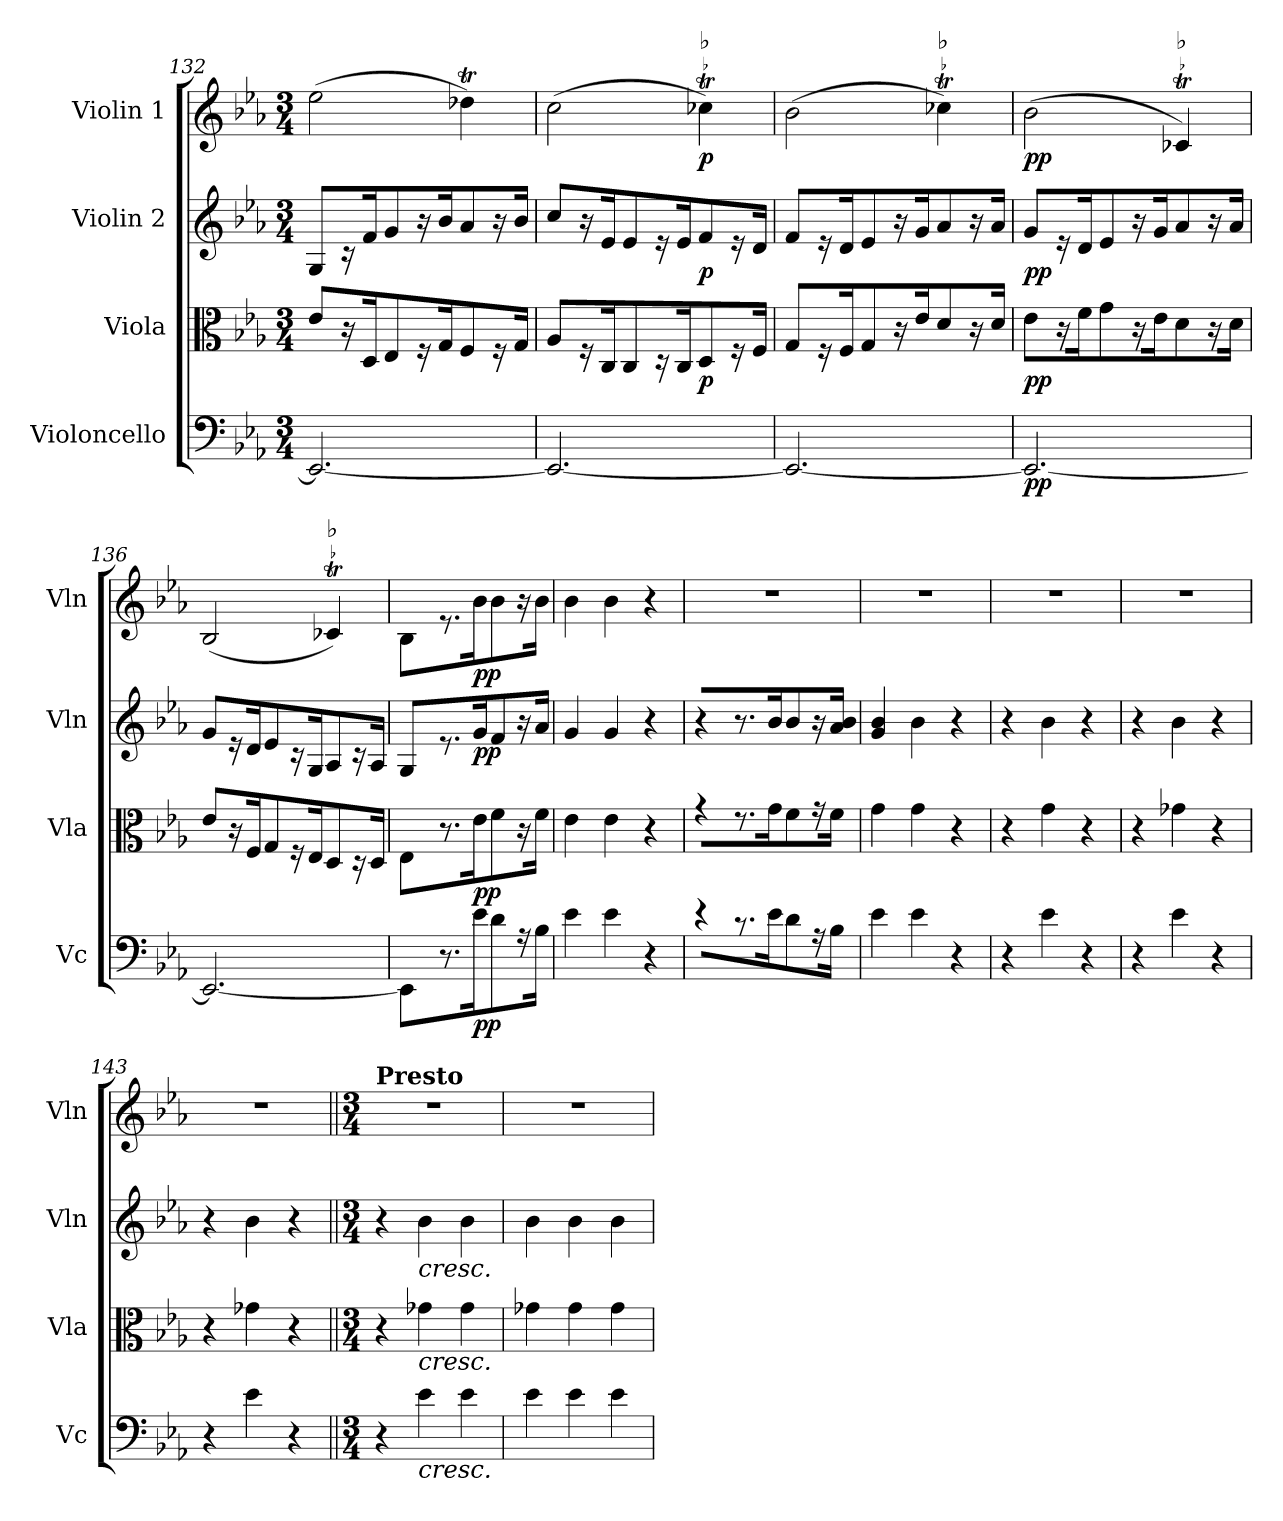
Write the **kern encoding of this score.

**kern	**dynam	**kern	**dynam	**kern	**dynam	**kern	**dynam
*part4	*part4	*part3	*part3	*part2	*part2	*part1	*part1
*staff4	*staff4	*staff3	*staff3	*staff2	*staff2	*staff1	*staff1
*I"Violoncello	*	*I"Viola	*	*I"Violin 2	*	*I"Violin 1	*
*I'Vc	*	*I'Vla	*	*I'Vln	*	*I'Vln	*
!!LO:LB:g=z
*clefF4	*	*clefC3	*	*clefG2	*	*clefG2	*
*k[b-e-a-]	*	*k[b-e-a-]	*	*k[b-e-a-]	*	*k[b-e-a-]	*
*M3/4	*	*M3/4	*	*M3/4	*	*M3/4	*
=132	=132	=132	=132	=132	=132	=132	=132
2.EE-/_	.	8e-/L	.	8G/L	.	(2ee-\	.
.	.	16r	.	16r	.	.	.
.	.	16D/JJ	.	16f/JJ	.	.	.
.	.	8E-/L	.	8g/L	.	.	.
.	.	16r	.	16r	.	.	.
.	.	16G/JJ	.	16b-/JJ	.	.	.
.	.	8F/L	.	8a-/L	.	4dd-XT\)	.
.	.	16r	.	16r	.	.	.
.	.	16G/JJ	.	16b-/JJ	.	.	.
=133	=133	=133	=133	=133	=133	=133	=133
2.EE-/_	.	8A-/L	.	8cc/L	.	(2cc\	.
.	.	16r	.	16r	.	.	.
.	.	16C/JJ	.	16e-/JJ	.	.	.
.	.	8C/L	.	8e-/L	.	.	.
.	.	16r	.	16r	.	.	.
.	.	16C/JJ	.	16e-/JJ	.	.	.
!	!	!	!	!	!	!LO:TX:a:t=♭	!
!	!	!	!LO:DY:b	!	!LO:DY:b	!	!LO:DY:b
.	.	8D/L	p	8f/L	p	4cc-XT\)	p
.	.	16r	.	16r	.	.	.
.	.	16F/JJ	.	16d/JJ	.	.	.
=134	=134	=134	=134	=134	=134	=134	=134
!	!LO:DY:b	!	!	!	!	!	!
!	!LO:DY:n=1:b	!	!LO:DY:b	!	!	!	!
!	!	!	!LO:DY:n=1:b	!	!LO:DY:b	!	!
!	!	!	!	!	!LO:DY:n=1:b	!	!LO:DY:b
!	!	!	!	!	!	!	!LO:DY:n=1:b
2.EE-/_	other-dynamics p	8G/L	other-dynamics p	8f/L	other-dynamics p	(2b-\	other-dynamics p
.	.	16r	.	16r	.	.	.
.	.	16F/JJ	.	16d/JJ	.	.	.
.	.	8G/L	.	8e-/L	.	.	.
.	.	16r	.	16r	.	.	.
.	.	16e-/JJ	.	16g/JJ	.	.	.
!	!	!	!	!	!	!LO:TX:a:t=♭	!
.	.	8d\L	.	8a-/L	.	4cc-XT\)	.
.	.	16r	.	16r	.	.	.
.	.	16d\JJ	.	16a-/JJ	.	.	.
=135	=135	=135	=135	=135	=135	=135	=135
!	!LO:DY:b	!	!LO:DY:b	!	!LO:DY:b	!	!LO:DY:b
2.EE-/_	pp	8e-\L	pp	8g/L	pp	(2b-\	pp
.	.	16r	.	16r	.	.	.
.	.	16f\JJ	.	16d/JJ	.	.	.
.	.	8g\L	.	8e-/L	.	.	.
.	.	16r	.	16r	.	.	.
.	.	16e-\JJ	.	16g/JJ	.	.	.
!	!	!	!	!	!	!LO:TX:a:t=♭	!
.	.	8d\L	.	8a-/L	.	4c-XT/)	.
.	.	16r	.	16r	.	.	.
.	.	16d\JJ	.	16a-/JJ	.	.	.
=136	=136	=136	=136	=136	=136	=136	=136
2.EE-/_	.	8e-/L	.	8g/L	.	(2B-/	.
.	.	16r	.	16r	.	.	.
.	.	16F/JJ	.	16d/JJ	.	.	.
.	.	8G/L	.	8e-/L	.	.	.
.	.	16r	.	16r	.	.	.
.	.	16E-/JJ	.	16G/JJ	.	.	.
!	!	!	!	!	!	!LO:TX:a:t=♭	!
.	.	8D/L	.	8A-/L	.	4c-XT/)	.
.	.	16r	.	16r	.	.	.
.	.	16D/JJ	.	16A-/JJ	.	.	.
!!LO:PB:g=z
=137	=137	=137	=137	=137	=137	=137	=137
4EE-/]	.	4E-/	.	4G/	.	4B-/	.
8.r	.	8.r	.	8.r	.	8.r	.
!	!LO:DY:b	!	!LO:DY:b	!	!LO:DY:b	!	!LO:DY:b
16e-\KL	pp	16e-\KL	pp	16g/KL	pp	16b-\KL	pp
8d\	.	8f\	.	8f/	.	8b-\	.
16r	.	16r	.	16r	.	16r	.
16B-\JJ	.	16f\JJ	.	16a-/JJ	.	16b-\JJ	.
!!LO:LB:g=z
=138	=138	=138	=138	=138	=138	=138	=138
4e-\	.	4e-\	.	4g/	.	4b-\	.
4e-\	.	4e-\	.	4g/	.	4b-\	.
4r	.	4r	.	4r	.	4r	.
=139	=139	=139	=139	=139	=139	=139	=139
4r	.	4r	.	4r	.	2.r	.
8.r	.	8.r	.	8.r	.	.	.
!	!LO:DY:b	!	!	!	!	!	!
!	!LO:DY:n=1:b	!	!LO:DY:b	!	!	!	!
!	!	!	!LO:DY:n=1:b	!	!LO:DY:b	!	!
!	!	!	!	!	!LO:DY:n=1:b	!	!
16e-\KL	other-dynamics p	16g\KL	other-dynamics p	16b-/KL	other-dynamics p	.	.
8d\	.	8f\	.	8b-/	.	.	.
16r	.	16r	.	16r	.	.	.
16B-\JJ	.	16f\JJ	.	16a-/ 16b-/JJ	.	.	.
=140	=140	=140	=140	=140	=140	=140	=140
4e-\	.	4g\	.	4g/ 4b-/	.	2.r	.
4e-\	.	4g\	.	4b-\	.	.	.
4r	.	4r	.	4r	.	.	.
=141	=141	=141	=141	=141	=141	=141	=141
4r	.	4r	.	4r	.	2.r	.
4e-\	.	4g\	.	4b-\	.	.	.
4r	.	4r	.	4r	.	.	.
=142	=142	=142	=142	=142	=142	=142	=142
4r	.	4r	.	4r	.	2.r	.
4e-\	.	4g-X\	.	4b-\	.	.	.
4r	.	4r	.	4r	.	.	.
=143	=143	=143	=143	=143	=143	=143	=143
4r	.	4r	.	4r	.	2.r	.
4e-\	.	4g-X\	.	4b-\	.	.	.
4r	.	4r	.	4r	.	.	.
=144||	=144||	=144||	=144||	=144||	=144||	=144||	=144||
*M3/4	*	*M3/4	*	*M3/4	*	*M3/4	*
!	!	!	!	!	!	!LO:TX:a:B:t=Presto	!
4r	.	4r	.	4r	.	2.r	.
!	!	!	!	!LO:TX:b:i:t=cresc.	!	!	!
!	!	!LO:TX:b:i:t=cresc.	!	!	!	!	!
!LO:TX:b:i:t=cresc.	!	!	!	!	!	!	!
4e-\	.	4g-X\	.	4b-\	.	.	.
4e-\	.	4g-\	.	4b-\	.	.	.
=145	=145	=145	=145	=145	=145	=145	=145
4e-\	.	4g-X\	.	4b-\	.	2.r	.
4e-\	.	4g-\	.	4b-\	.	.	.
4e-\	.	4g-\	.	4b-\	.	.	.
=	=	=	=	=	=	=	=
*-	*-	*-	*-	*-	*-	*-	*-
